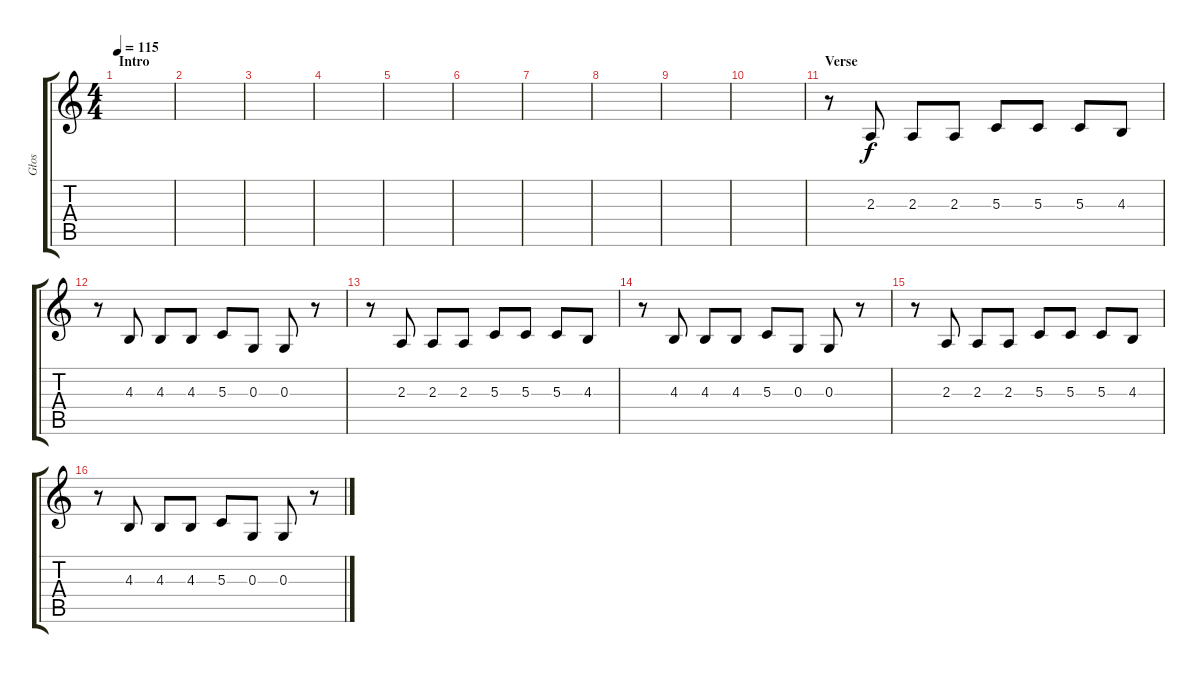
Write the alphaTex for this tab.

\track ("Głos" "Głos") {instrument lead2sawtooth}
\staff {score tabs}
\tuning (E4 B3 G3 D3 A2 E2) {hide}
\ts (4 4)
\section ("" "Intro")
\tempo 115
\clef g2
\ks c
|
|
|
|
|
|
|
|
|
|
\section ("" "Verse")
r.8 2.3.8 2.3.8 2.3.8 5.3.8 5.3.8 5.3.8 4.3.8 |
r.8 4.3.8 4.3.8 4.3.8 5.3.8 0.3.8 0.3.8 r.8 |
r.8 2.3.8 2.3.8 2.3.8 5.3.8 5.3.8 5.3.8 4.3.8 |
r.8 4.3.8 4.3.8 4.3.8 5.3.8 0.3.8 0.3.8 r.8 |
r.8 2.3.8 2.3.8 2.3.8 5.3.8 5.3.8 5.3.8 4.3.8 |
r.8 4.3.8 4.3.8 4.3.8 5.3.8 0.3.8 0.3.8 r.8
